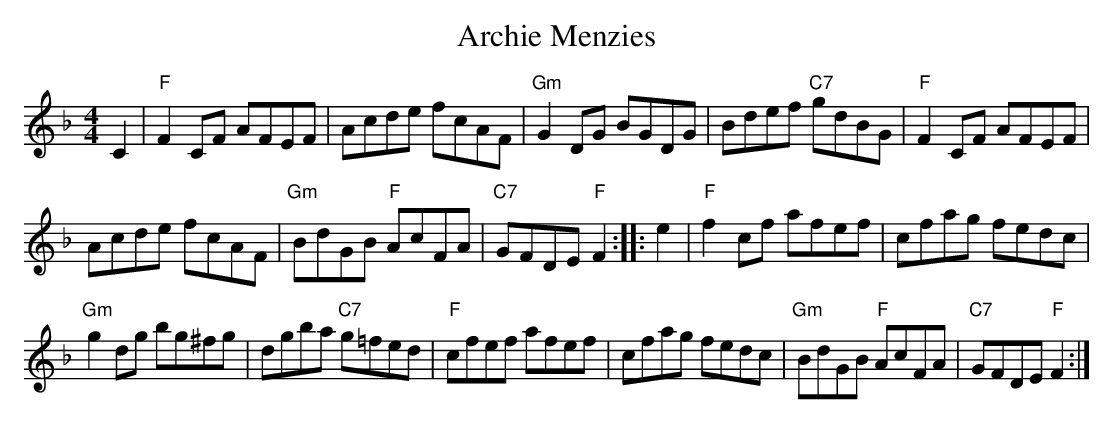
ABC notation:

X:1
T:Archie Menzies
M:4/4
L:1/8
K:F
C2 \
| "F"F2CF AFEF | Acde fcAF | "Gm"G2 DG BGDG | Bdef "C7"gdBG | "F"F2CF AFEF |
Acde fcAF | "Gm"BdGB "F"AcFA | "C7"GFDE "F"F2 :: e2 | "F"f2cf afef | cfag fedc |
"Gm"g2dg bg^fg | dgba "C7"g=fed | "F"cfef afef | cfag fedc | "Gm"BdGB "F"AcFA | "C7"GFDE "F"F2 :|
